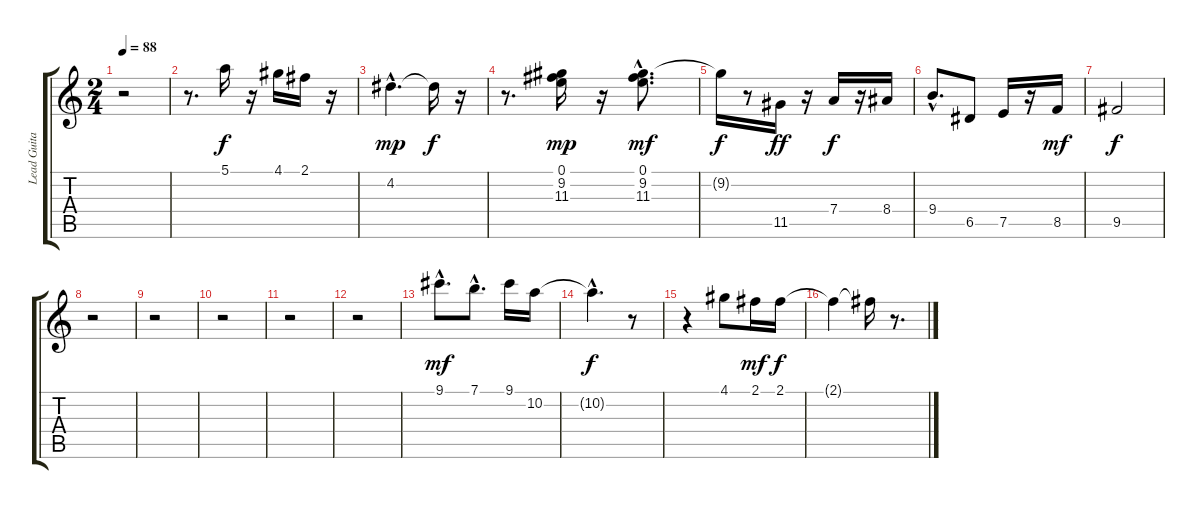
\track ("Lead Guitar" "Lead Guita") {instrument acousticguitarnylon}
\staff {score tabs}
\tuning (E4 B3 G3 D3 A2 E2) {hide}
\ts (2 4)
\tempo 88
\clef g2
\ks c
r.2{dy f} |
r.8{d} 5.1.16 r.16 4.1.16 2.1.16 r.16 |
4.2{hac}.4{d dy mp} 4.2{t}.16{dy f} r.16 |
r.8{d} (0.1 9.2 11.3).16{dy mp} r.16 (0.1{hac} 9.2{hac} 11.3{hac}).8{d dy mf} |
9.2{t}.16{dy f} r.8 11.5.16{dy ff} r.16 7.4.16{dy f} r.16 8.4.16 |
9.4{hac}.8{d} 6.5.8 7.5.16 r.16 8.5.16{dy mf} |
9.5.2{dy f} |
r.2 |
r.2 |
r.2 |
r.2 |
r.2 |
9.1{hac}.8{d dy mf} 7.1{hac}.8{d} 9.1.16 10.2.16 |
10.2{hac t}.4{d dy f} r.8 |
r.4 4.1.8 2.1.16{dy mf} 2.1.16{dy f} |
2.1{t}.4 2.1{t}.16 r.8{d}
